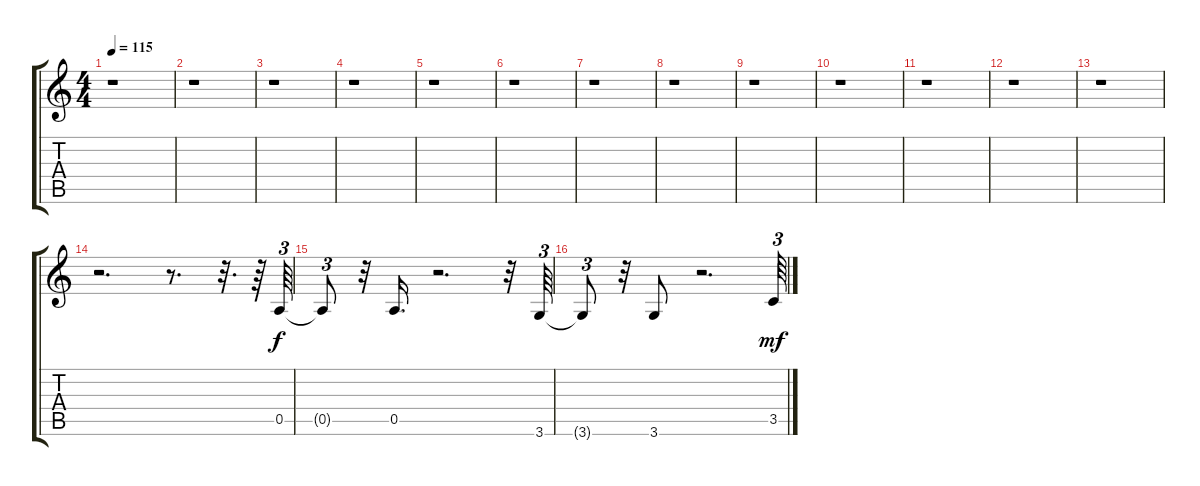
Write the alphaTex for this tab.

\track "" {instrument contrabass}
\staff {score tabs}
\tuning (E4 B3 G3 D3 A2 E2) {hide}
\ts (4 4)
\tempo 115
\clef g2
\ks c
r.1{dy ff} |
r.1 |
r.1 |
r.1 |
r.1 |
r.1 |
r.1 |
r.1 |
r.1 |
r.1 |
r.1 |
r.1 |
r.1 |
r.2{d} r.8{d} r.32{d} r.64 0.5.64{tu (3 2) dy f} |
0.5{t}.8{tu (3 2)} r.32 0.5.16{d} r.2{d} r.32 3.6.64{tu (3 2)} |
3.6{t}.8{tu (3 2)} r.32 3.6.8 r.2{d} 3.5.64{tu (3 2) dy mf}
